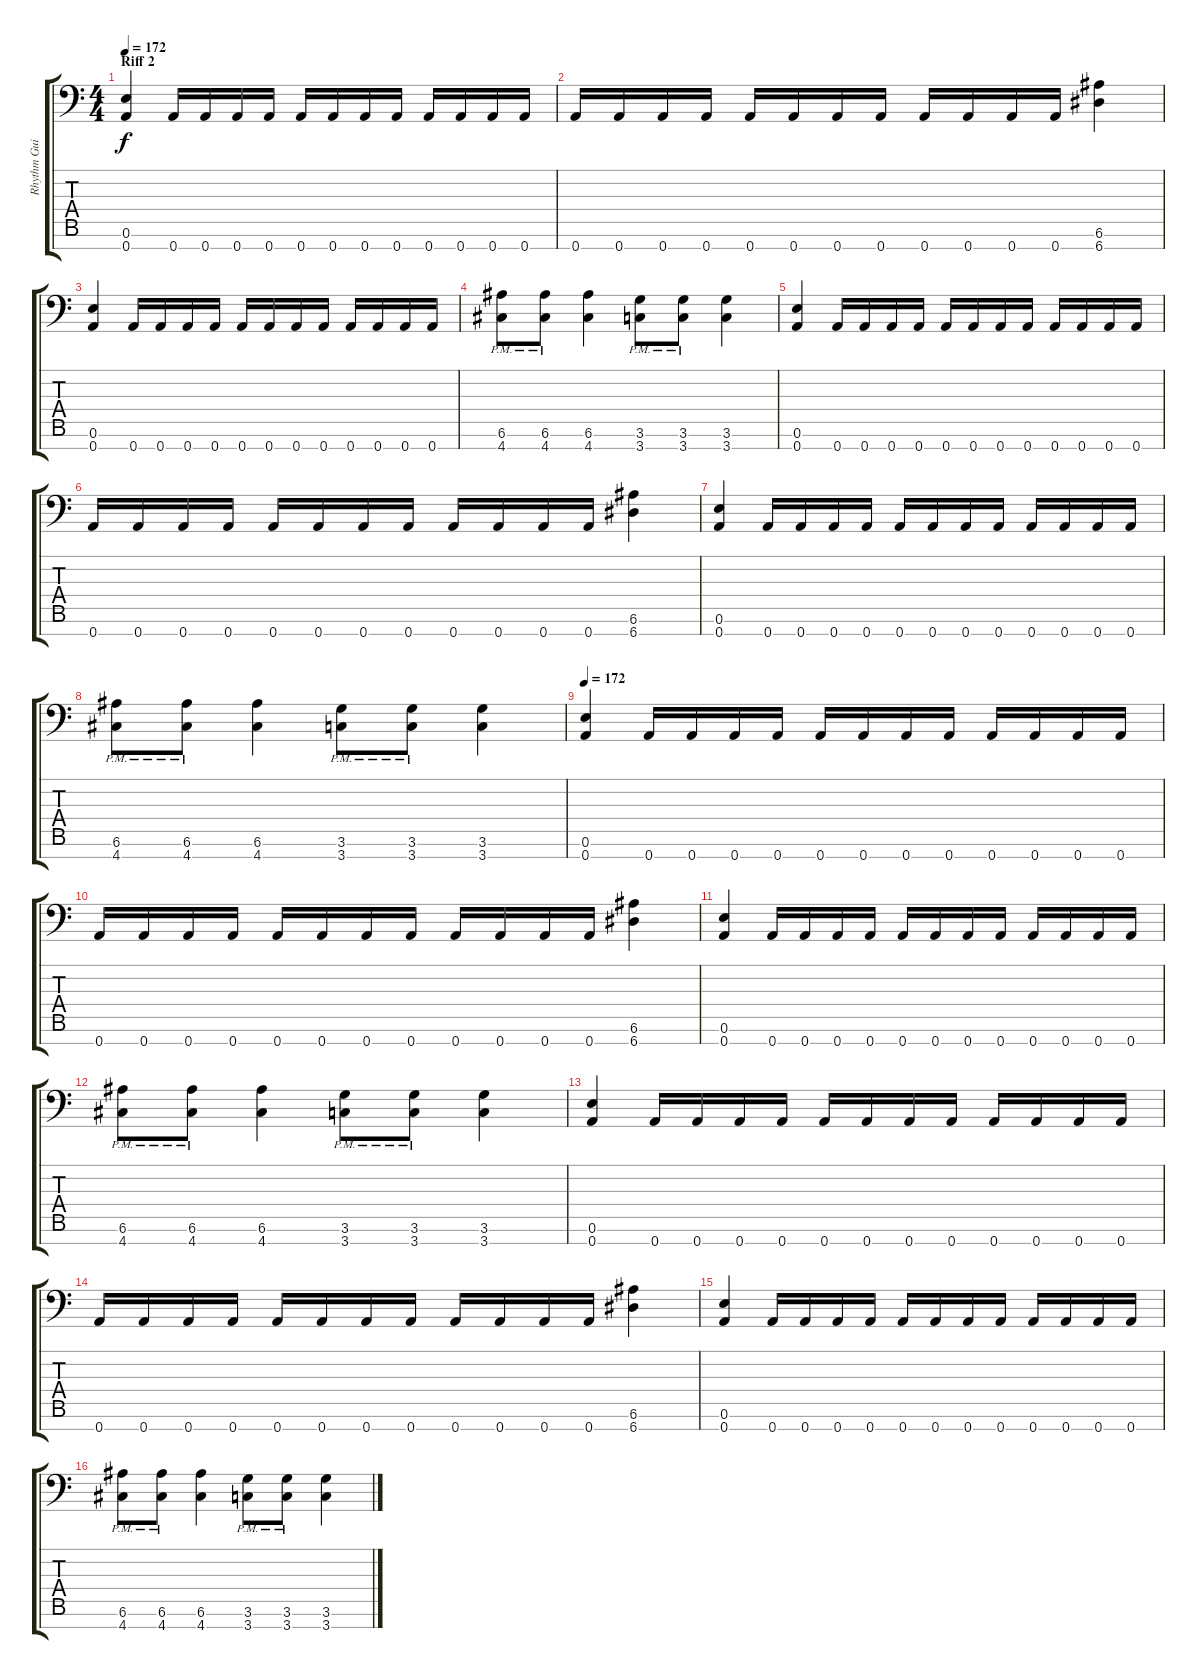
\track ("Rhythm Guitar L" "Rhythm Gui") {instrument overdrivenguitar}
\staff {score tabs}
\tuning (E4 B3 G3 D3 A2 E2 A1) {hide}
\ts (4 4)
\section ("" "Riff 2")
\tempo 172
\clef f4
\ks c
(0.6 0.7).4{dy f} 0.7.16 0.7.16 0.7.16 0.7.16 0.7.16 0.7.16 0.7.16 0.7.16 0.7.16 0.7.16 0.7.16 0.7.16 |
0.7.16 0.7.16 0.7.16 0.7.16 0.7.16 0.7.16 0.7.16 0.7.16 0.7.16 0.7.16 0.7.16 0.7.16 (6.6 6.7).4 |
(0.6 0.7).4 0.7.16 0.7.16 0.7.16 0.7.16 0.7.16 0.7.16 0.7.16 0.7.16 0.7.16 0.7.16 0.7.16 0.7.16 |
(6.6{pm} 4.7{pm}).8 (6.6{pm} 4.7{pm}).8 (6.6 4.7).4 (3.6{pm} 3.7{pm}).8 (3.6{pm} 3.7{pm}).8 (3.6 3.7).4 |
(0.6 0.7).4 0.7.16 0.7.16 0.7.16 0.7.16 0.7.16 0.7.16 0.7.16 0.7.16 0.7.16 0.7.16 0.7.16 0.7.16 |
0.7.16 0.7.16 0.7.16 0.7.16 0.7.16 0.7.16 0.7.16 0.7.16 0.7.16 0.7.16 0.7.16 0.7.16 (6.6 6.7).4 |
(0.6 0.7).4 0.7.16 0.7.16 0.7.16 0.7.16 0.7.16 0.7.16 0.7.16 0.7.16 0.7.16 0.7.16 0.7.16 0.7.16 |
(6.6{pm} 4.7{pm}).8 (6.6{pm} 4.7{pm}).8 (6.6 4.7).4 (3.6{pm} 3.7{pm}).8 (3.6{pm} 3.7{pm}).8 (3.6 3.7).4 |
\tempo 172
(0.6 0.7).4 0.7.16 0.7.16 0.7.16 0.7.16 0.7.16 0.7.16 0.7.16 0.7.16 0.7.16 0.7.16 0.7.16 0.7.16 |
0.7.16 0.7.16 0.7.16 0.7.16 0.7.16 0.7.16 0.7.16 0.7.16 0.7.16 0.7.16 0.7.16 0.7.16 (6.6 6.7).4 |
(0.6 0.7).4 0.7.16 0.7.16 0.7.16 0.7.16 0.7.16 0.7.16 0.7.16 0.7.16 0.7.16 0.7.16 0.7.16 0.7.16 |
(6.6{pm} 4.7{pm}).8 (6.6{pm} 4.7{pm}).8 (6.6 4.7).4 (3.6{pm} 3.7{pm}).8 (3.6{pm} 3.7{pm}).8 (3.6 3.7).4 |
(0.6 0.7).4 0.7.16 0.7.16 0.7.16 0.7.16 0.7.16 0.7.16 0.7.16 0.7.16 0.7.16 0.7.16 0.7.16 0.7.16 |
0.7.16 0.7.16 0.7.16 0.7.16 0.7.16 0.7.16 0.7.16 0.7.16 0.7.16 0.7.16 0.7.16 0.7.16 (6.6 6.7).4 |
(0.6 0.7).4 0.7.16 0.7.16 0.7.16 0.7.16 0.7.16 0.7.16 0.7.16 0.7.16 0.7.16 0.7.16 0.7.16 0.7.16 |
(6.6{pm} 4.7{pm}).8 (6.6{pm} 4.7{pm}).8 (6.6 4.7).4 (3.6{pm} 3.7{pm}).8 (3.6{pm} 3.7{pm}).8 (3.6 3.7).4
